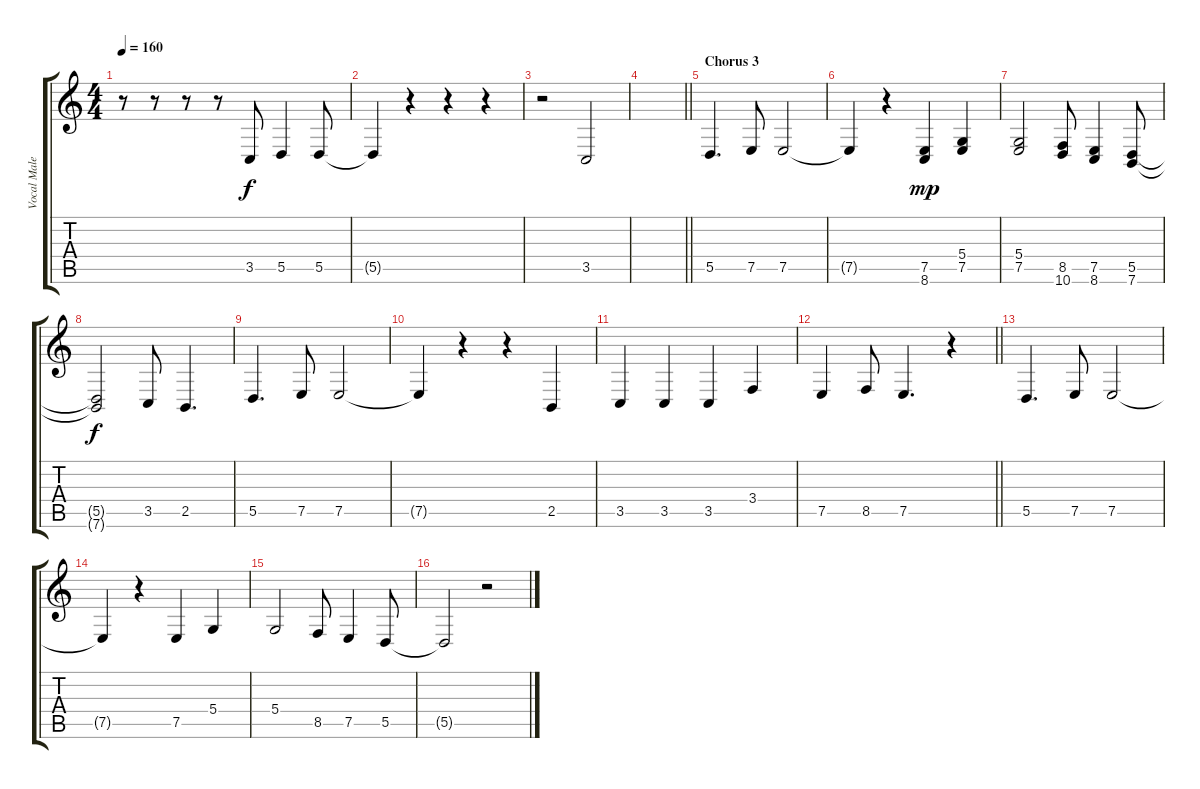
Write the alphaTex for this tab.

\track ("Vocal Male" "Vocal Male") {instrument lead2sawtooth}
\staff {score tabs}
\tuning (E4 B3 G3 D3 A2 E2) {hide}
\ts (4 4)
\tempo 160
\clef g2
\ks c
r.8{dy f} r.8 r.8 r.8 3.5.8 5.5.4 5.5.8 |
5.5{t}.4 r.4 r.4 r.4 |
r.2 3.5.2 |
\barLineRight lightlight
|
\section ("" "Chorus 3")
5.5.4{d} 7.5.8 7.5.2 |
7.5{t}.4 r.4 (7.5 8.6).4{dy mp} (5.4 7.5).4 |
(5.4 7.5).2 (8.5 10.6).8 (7.5 8.6).4 (5.5 7.6).8 |
(5.5{t} 7.6{t}).2{dy f} 3.5.8 2.5.4{d} |
5.5.4{d} 7.5.8 7.5.2 |
7.5{t}.4 r.4 r.4 2.5.4 |
3.5.4 3.5.4 3.5.4 3.4.4 |
\barLineRight lightlight
7.5.4 8.5.8 7.5.4{d} r.4 |
5.5.4{d} 7.5.8 7.5.2 |
7.5{t}.4 r.4 7.5.4 5.4.4 |
5.4.2 8.5.8 7.5.4 5.5.8 |
5.5{t}.2 r.2
